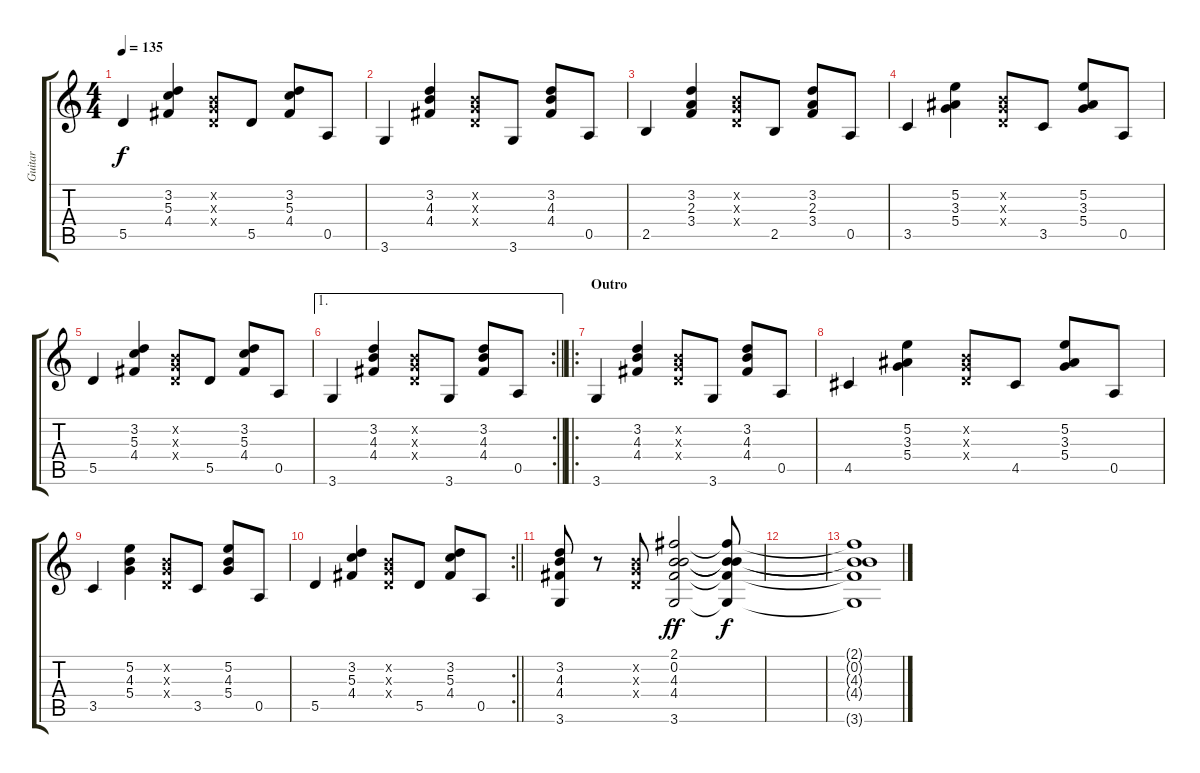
\track ("Guitar" "Guitar") {instrument acousticguitarnylon}
\staff {score tabs}
\tuning (E4 B3 G3 D3 A2 E2) {hide}
\ts (4 4)
\tempo 135
\clef g2
\ks c
5.5.4{dy f} (3.2 5.3 4.4).4 (0.2{x} 0.3{x} 0.4{x}).8 5.5.8 (3.2 5.3 4.4).8 0.5.8 |
3.6.4 (3.2 4.3 4.4).4 (0.2{x} 0.3{x} 0.4{x}).8 3.6.8 (3.2 4.3 4.4).8 0.5.8 |
2.5.4 (3.2 2.3 3.4).4 (0.2{x} 0.3{x} 0.4{x}).8 2.5.8 (3.2 2.3 3.4).8 0.5.8 |
3.5.4 (5.2 3.3 5.4).4 (0.2{x} 0.3{x} 0.4{x}).8 3.5.8 (5.2 3.3 5.4).8 0.5.8 |
5.5.4 (3.2 5.3 4.4).4 (0.2{x} 0.3{x} 0.4{x}).8 5.5.8 (3.2 5.3 4.4).8 0.5.8 |
\ae 1
\rc 2
\barLineRight lightlight
3.6.4 (3.2 4.3 4.4).4 (0.2{x} 0.3{x} 0.4{x}).8 3.6.8 (3.2 4.3 4.4).8 0.5.8 |
\ro
\section ("" "Outro")
3.6.4 (3.2 4.3 4.4).4 (0.2{x} 0.3{x} 0.4{x}).8 3.6.8 (3.2 4.3 4.4).8 0.5.8 |
4.5.4 (5.2 3.3 5.4).4 (0.2{x} 0.3{x} 0.4{x}).8 4.5.8 (5.2 3.3 5.4).8 0.5.8 |
3.5.4 (5.2 4.3 5.4).4 (0.2{x} 0.3{x} 0.4{x}).8 3.5.8 (5.2 4.3 5.4).8 0.5.8 |
\rc 2
\barLineRight lightlight
5.5.4 (3.2 5.3 4.4).4 (0.2{x} 0.3{x} 0.4{x}).8 5.5.8 (3.2 5.3 4.4).8 0.5.8 |
(3.2 4.3 4.4 3.6).8 r.8 (0.2{x} 0.3{x} 0.4{x}).8 (2.1 0.2 4.3 4.4 3.6).2{dy ff} (2.1{t} 0.2{t} 4.3{t} 4.4{t} 3.6{t}).8{dy f} |
|
(2.1{t} 0.2{t} 4.3{t} 4.4{t} 3.6{t}).1
